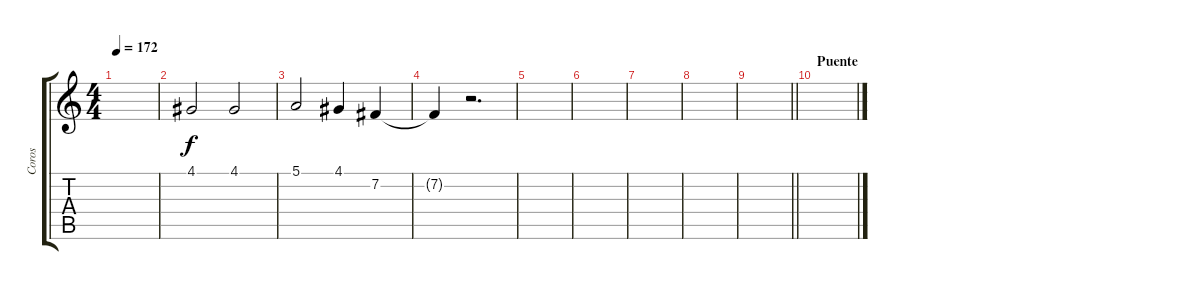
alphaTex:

\track ("Coros" "Coros") {instrument flute}
\staff {score tabs}
\tuning (E4 B3 G3 D3 A2 E2) {hide}
\ts (4 4)
\tempo 172
\clef g2
\ks c
|
4.1.2 4.1.2 |
5.1.2 4.1.4 7.2.4 |
7.2{t}.4 r.2{d} |
|
|
|
|
\barLineRight lightlight
|
\section ("" "Puente")
